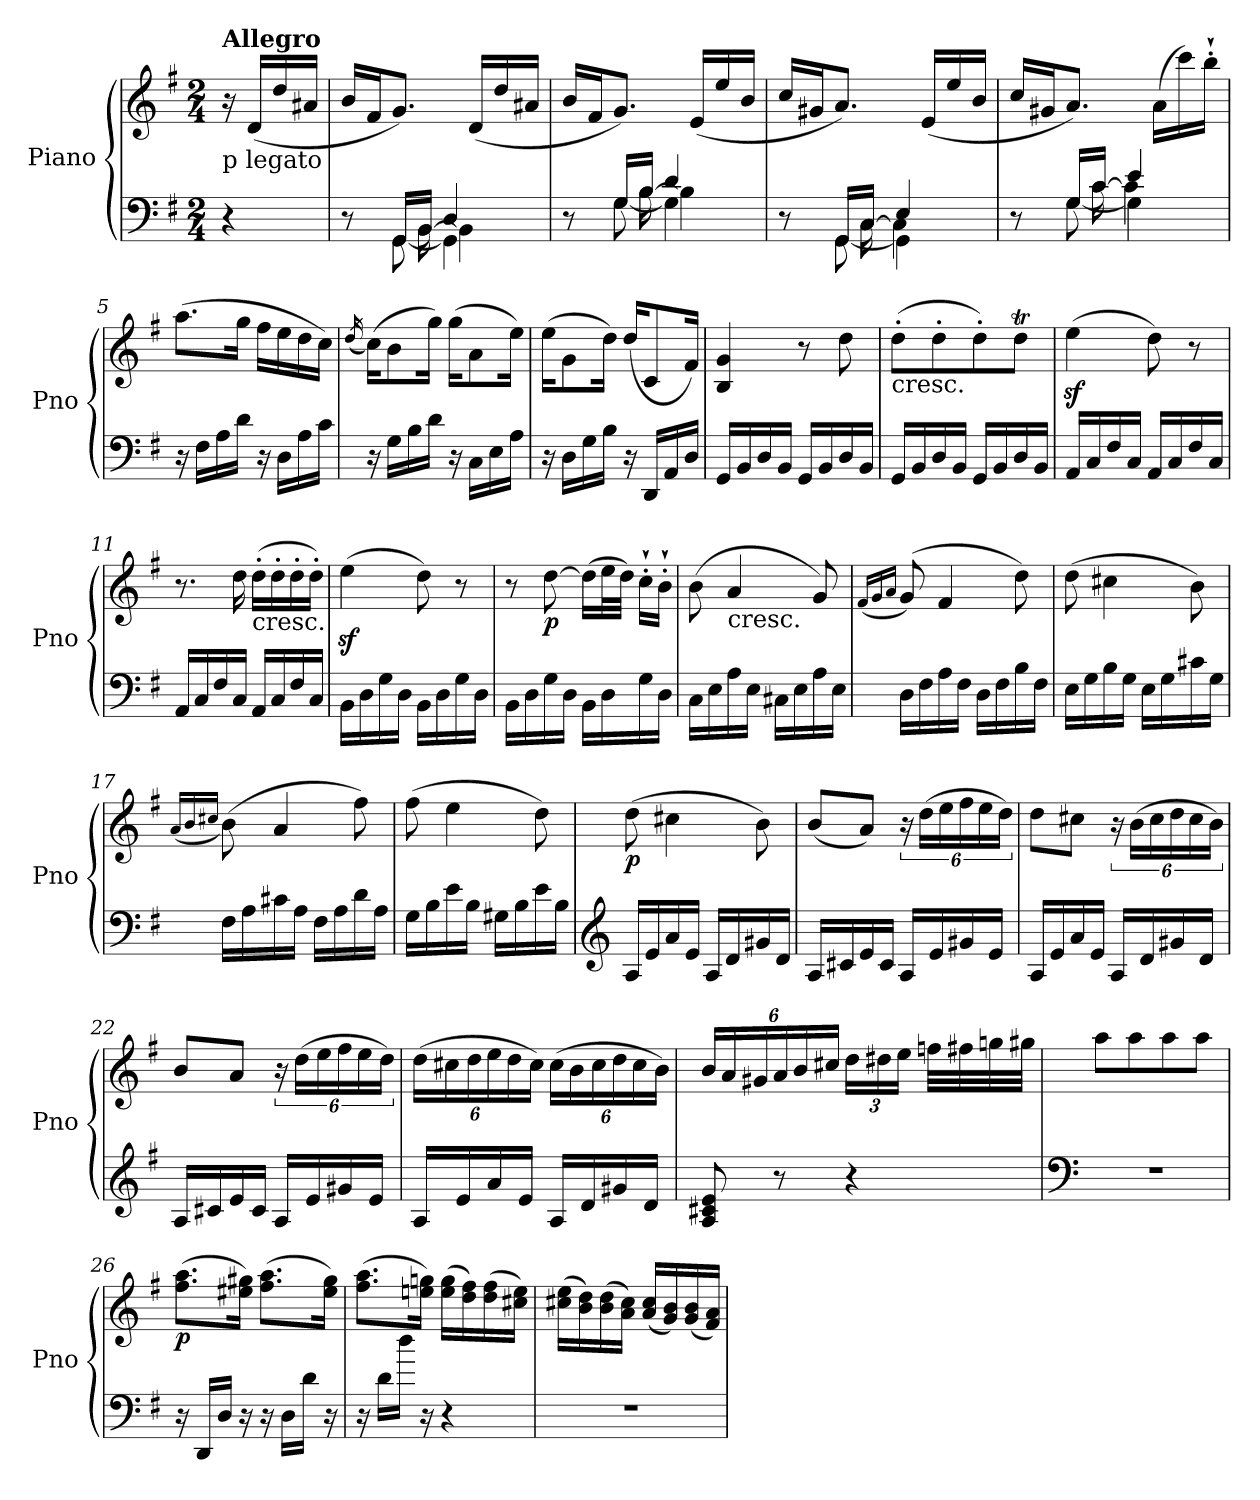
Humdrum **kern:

**kern	**kern	**dynam
*part1	*part1	*part1
*staff2	*staff1	*staff1/2
*I"Piano	*	*
*I'Pno	*	*
*clefF4	*clefG2	*
*k[f#]	*k[f#]	*
*G:	*G:	*
*M2/4	*M2/4	*
=	=	=
!	!LO:TX:b:t=p legato	!
!	!LO:TX:a:B:t=Allegro	!
4r	16r	.
.	(>16d/LL	.
.	16dd/	.
.	16a#X/JJ	.
=1	=1	=1
*^	*	*
*	*^	*	*
8r	8ryy	8.ryy	16b/LL	.
.	.	.	16f#/J	.
16GG/LL	[8GG\	.	8.g/J)	.
16BB/JJ	.	[16BB\	.	.
4D/	4GG\]	4BB\]	.	.
.	.	.	(<16d/LL	.
.	.	.	16dd/	.
.	.	.	16a#X/JJ	.
=2	=2	=2	=2	=2
8r	8ryy	8.ryy	16b/LL	.
.	.	.	16f#/J	.
16G/LL	[8G\	.	8.g/J)	.
16B/JJ	.	[16B\	.	.
4d/	4G\]	4B\]	.	.
.	.	.	(<16e/LL	.
.	.	.	16ee/	.
.	.	.	16b/JJ	.
=3	=3	=3	=3	=3
8r	8ryy	8.ryy	16cc/LL	.
.	.	.	16g#X/J	.
16GG/LL	[8GG\	.	8.a/J)	.
16C/JJ	.	[16C\	.	.
4E/	4GG\]	4C\]	.	.
.	.	.	(<16e/LL	.
.	.	.	16ee/	.
.	.	.	16b/JJ	.
=4	=4	=4	=4	=4
8r	8ryy	8.ryy	16cc/LL	.
.	.	.	16g#X/J	.
16G/LL	[8G\	.	8.a/J)	.
16c/JJ	.	[16c\	.	.
4e/	4G\]	4c\]	.	.
.	.	.	(>16a\LL	.
.	.	.	16ccc\)	.
.	.	.	16bb'`\JJ	.
*v	*v	*v	*	*
=5	=5	=5
16r	(>8.aa\L	.
16F#\LL	.	.
16A\	.	.
16d\JJ	16gg\Jk	.
16r	16ff#\LL	.
16D\LL	16ee\	.
16A\	16dd\	.
16c\JJ	16cc\JJ)	.
=6	=6	=6
.	(<16qdd/	.
16r	(>16cc\KL)	.
16G\LL	8b\	.
16B\	.	.
16d\JJ	16gg\Jk)	.
16r	(>16gg\KL	.
16C\LL	8a\	.
16E\	.	.
16A\JJ	16ee\Jk)	.
=7	=7	=7
16r	(>16ee\KL	.
16D\LL	8g\	.
16G\	.	.
16B\JJ	16dd\Jk)	.
16r	(<16dd/KL	.
16DD/LL	8c/	.
16AA/	.	.
16D/JJ	16f#/Jk)	.
=8	=8	=8
16GG/LL	4B/ 4g/	.
16BB/	.	.
16D/	.	.
16BB/JJ	.	.
16GG/LL	8r	.
16BB/	.	.
16D/	8dd\	.
16BB/JJ	.	.
=9	=9	=9
!	!LO:TX:b:t=cresc.	!
16GG/LL	(<8dd'\L	.
16BB/	.	.
16D/	8dd'\	.
16BB/JJ	.	.
16GG/LL	8dd'\)	.
16BB/	.	.
16D/	8ddT\J	.
16BB/JJ	.	.
=10	=10	=10
16AA/LL	(>4eez<\	.
16C/	.	.
16F#/	.	.
16C/JJ	.	.
16AA/LL	8dd\)	.
16C/	.	.
16F#/	8r	.
16C/JJ	.	.
=11	=11	=11
16AA/LL	8.r	.
16C/	.	.
16F#/	.	.
16C/JJ	16dd\	.
!	!LO:TX:b:t=cresc.	!
16AA/LL	(>16dd'\LL	.
16C/	16dd'\	.
16F#/	16dd'\	.
16C/JJ	16dd'\JJ)	.
=12	=12	=12
16BB\LL	(>4eez<\	.
16D\	.	.
16G\	.	.
16D\JJ	.	.
16BB\LL	8dd\)	.
16D\	.	.
16G\	8r	.
16D\JJ	.	.
=13	=13	=13
16BB\LL	8r	.
16D\	.	.
!	!	!LO:DY:b
16G\	[8dd\	p
16D\JJ	.	.
16BB\LL	(>16dd\LL]	.
16D\	32ee\L	.
.	32dd\JJJ)	.
16G\	16cc'`\LL	.
16D\JJ	16b'`\JJ	.
=14	=14	=14
16C\LL	(>8b\	.
16E\	.	.
!	!LO:TX:b:t=cresc.	!
16A\	4a/	.
16E\JJ	.	.
16C#X\LL	.	.
16E\	.	.
16A\	8g/)	.
16E\JJ	.	.
=15	=15	=15
.	(<16qf#/LL	.
.	16qg/	.
.	16qa/JJ	.
16D\LL	(>8g/)	.
16F#\	.	.
16A\	4f#/	.
16F#\JJ	.	.
16D\LL	.	.
16F#\	.	.
16B\	8dd\)	.
16F#\JJ	.	.
=16	=16	=16
16E\LL	(>8dd\	.
16G\	.	.
16B\	4cc#X\	.
16G\JJ	.	.
16E\LL	.	.
16G\	.	.
16c#X\	8b\)	.
16G\JJ	.	.
=17	=17	=17
.	(<16qa/LL	.
.	16qb/	.
.	16qcc#X/JJ	.
16F#\LL	(>8b\)	.
16A\	.	.
16c#X\	4a/	.
16A\JJ	.	.
16F#\LL	.	.
16A\	.	.
16d\	8ff#\)	.
16A\JJ	.	.
=18	=18	=18
16G\LL	(>8ff#\	.
16B\	.	.
16e\	4ee\	.
16B\JJ	.	.
16G#X\LL	.	.
16B\	.	.
16e\	8dd\)	.
16B\JJ	.	.
=19	=19	=19
*clefG2	*	*
!	!	!LO:DY:b
16A/LL	(>8dd\	p
16e/	.	.
16a/	4cc#X\	.
16e/JJ	.	.
16A/LL	.	.
16d/	.	.
16g#X/	8b\)	.
16d/JJ	.	.
=20	=20	=20
16A/LL	(<8b/L	.
16c#X/	.	.
16e/	8a/J)	.
16c#/JJ	.	.
16A/LL	24r	.
.	(>24dd\LL	.
16e/	.	.
.	24ee\	.
16g#X/	24ff#\	.
.	24ee\	.
16e/JJ	.	.
.	24dd\JJ)	.
=21	=21	=21
16A/LL	8dd\L	.
16e/	.	.
16a/	8cc#X\J	.
16e/JJ	.	.
16A/LL	24r	.
.	(>24b\LL	.
16d/	.	.
.	24cc#\	.
16g#X/	24dd\	.
.	24cc#\	.
16d/JJ	.	.
.	24b\JJ)	.
=22	=22	=22
16A/LL	8b/L	.
16c#X/	.	.
16e/	8a/J	.
16c#/JJ	.	.
16A/LL	24r	.
.	(>24dd\LL	.
16e/	.	.
.	24ee\	.
16g#X/	24ff#\	.
.	24ee\	.
16e/JJ	.	.
.	24dd\JJ)	.
=23	=23	=23
*	*Xbrackettup	*
16A/LL	(>24dd\LL	.
.	24cc#X\	.
16e/	.	.
.	24dd\	.
16a/	24ee\	.
.	24dd\	.
16e/JJ	.	.
.	24cc#\JJ)	.
16A/LL	(>24cc#\LL	.
.	24b\	.
16d/	.	.
.	24cc#\	.
16g#X/	24dd\	.
.	24cc#\	.
16d/JJ	.	.
.	24b\JJ)	.
=24	=24	=24
8A/ 8c#X/ 8e/	24b/LL	.
.	24a/	.
.	24g#X/	.
8r	24a/	.
.	24b/	.
.	24cc#X/JJ	.
4r	24dd\LL	.
.	24dd#X\	.
.	24ee\JJ	.
.	32ffn\LLL	.
.	32ff#X\	.
.	32ggn\	.
.	32gg#X\JJJ	.
=25	=25	=25
*clefF4	*	*
2r	8aa\L	.
.	8aa\	.
.	8aa\	.
.	8aa\J	.
=26	=26	=26
!	!	!LO:DY:b
16r	(>8.ff#\ 8.aa\L	p
16DD/LL	.	.
16D/JJ	.	.
16r	16ee#X\ 16gg#X\Jk)	.
16r	(>8.ff#\ 8.aa\L	.
16D\LL	.	.
16d\JJ	.	.
16r	16ee#\ 16gg#\Jk)	.
=27	=27	=27
16r	(>8.ff#\ 8.aa\L	.
16d\LL	.	.
16dd\JJ	.	.
16r	16een\ 16ggn\Jk)	.
4r	(>16ee\ 16gg\LL	.
.	16dd\ 16ff#\)	.
.	(>16dd\ 16ff#\	.
.	16cc#X\ 16ee\JJ)	.
=28	=28	=28
2r	(>16cc#X\ 16ee\LL	.
.	16b\ 16dd\)	.
.	(>16b\ 16dd\	.
.	16a\ 16cc#\JJ)	.
.	(<16a/ 16cc#/LL	.
.	16g/ 16b/)	.
.	(<16g/ 16b/	.
.	16f#/ 16a/JJ)	.
=	=	=
*-	*-	*-
